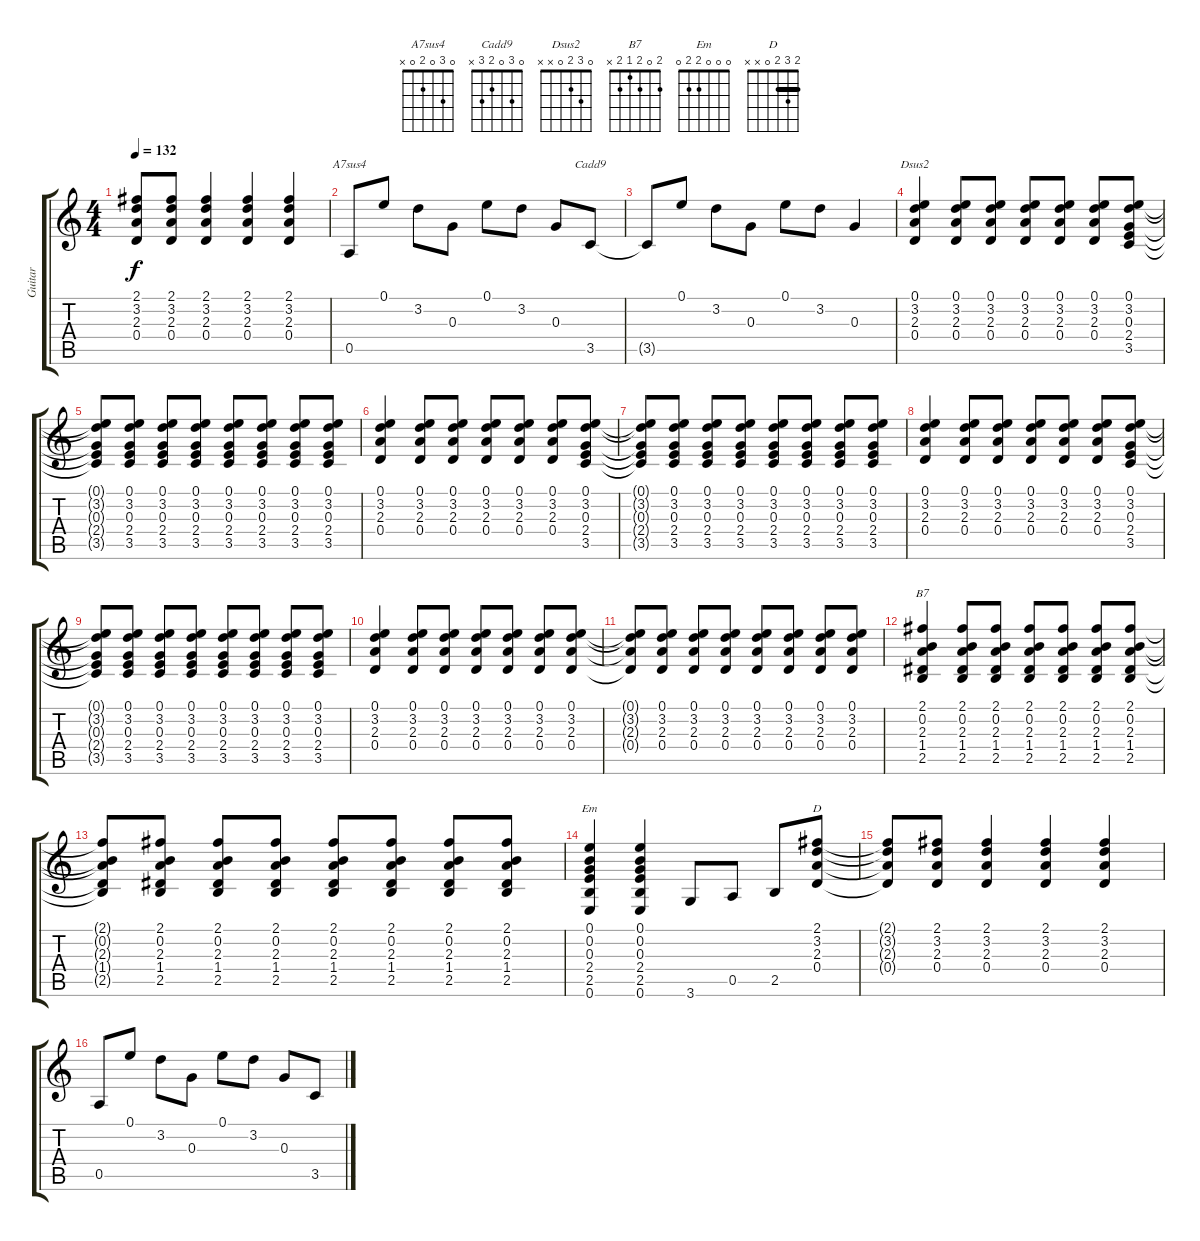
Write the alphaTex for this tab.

\track ("Guitar" "Guitar") {instrument distortionguitar}
\staff {score tabs}
\tuning (E4 B3 G3 D3 A2 E2) {hide}
\chord ("A7sus4" 0 3 0 2 0 x)
\chord ("Cadd9" 0 3 0 2 3 x)
\chord ("Dsus2" 0 3 2 0 x x)
\chord ("B7" 2 0 2 1 2 x)
\chord ("Em" 0 0 0 2 2 0)
\chord ("D" 2 3 2 0 x x) {barre 2}
\ts (4 4)
\tempo 132
\clef g2
\ks c
(2.1{t} 3.2{t} 2.3{t} 0.4{t}).8{dy f} (2.1 3.2 2.3 0.4).8 (2.1 3.2 2.3 0.4).4 (2.1 3.2 2.3 0.4).4 (2.1 3.2 2.3 0.4).4 |
0.5.8{ch "A7sus4"} 0.1.8 3.2.8 0.3.8 0.1.8 3.2.8 0.3.8 3.5.8{ch "Cadd9"} |
3.5{t}.8 0.1.8 3.2.8 0.3.8 0.1.8 3.2.8 0.3.4 |
(0.1 3.2 2.3 0.4).4{ch "Dsus2"} (0.1 3.2 2.3 0.4).8 (0.1 3.2 2.3 0.4).8 (0.1 3.2 2.3 0.4).8 (0.1 3.2 2.3 0.4).8 (0.1 3.2 2.3 0.4).8 (0.1 3.2 0.3 2.4 3.5).8 |
(0.1{t} 3.2{t} 0.3{t} 2.4{t} 3.5{t}).8 (0.1 3.2 0.3 2.4 3.5).8 (0.1 3.2 0.3 2.4 3.5).8 (0.1 3.2 0.3 2.4 3.5).8 (0.1 3.2 0.3 2.4 3.5).8 (0.1 3.2 0.3 2.4 3.5).8 (0.1 3.2 0.3 2.4 3.5).8 (0.1 3.2 0.3 2.4 3.5).8 |
(0.1 3.2 2.3 0.4).4 (0.1 3.2 2.3 0.4).8 (0.1 3.2 2.3 0.4).8 (0.1 3.2 2.3 0.4).8 (0.1 3.2 2.3 0.4).8 (0.1 3.2 2.3 0.4).8 (0.1 3.2 0.3 2.4 3.5).8 |
(0.1{t} 3.2{t} 0.3{t} 2.4{t} 3.5{t}).8 (0.1 3.2 0.3 2.4 3.5).8 (0.1 3.2 0.3 2.4 3.5).8 (0.1 3.2 0.3 2.4 3.5).8 (0.1 3.2 0.3 2.4 3.5).8 (0.1 3.2 0.3 2.4 3.5).8 (0.1 3.2 0.3 2.4 3.5).8 (0.1 3.2 0.3 2.4 3.5).8 |
(0.1 3.2 2.3 0.4).4 (0.1 3.2 2.3 0.4).8 (0.1 3.2 2.3 0.4).8 (0.1 3.2 2.3 0.4).8 (0.1 3.2 2.3 0.4).8 (0.1 3.2 2.3 0.4).8 (0.1 3.2 0.3 2.4 3.5).8 |
(0.1{t} 3.2{t} 0.3{t} 2.4{t} 3.5{t}).8 (0.1 3.2 0.3 2.4 3.5).8 (0.1 3.2 0.3 2.4 3.5).8 (0.1 3.2 0.3 2.4 3.5).8 (0.1 3.2 0.3 2.4 3.5).8 (0.1 3.2 0.3 2.4 3.5).8 (0.1 3.2 0.3 2.4 3.5).8 (0.1 3.2 0.3 2.4 3.5).8 |
(0.1 3.2 2.3 0.4).4 (0.1 3.2 2.3 0.4).8 (0.1 3.2 2.3 0.4).8 (0.1 3.2 2.3 0.4).8 (0.1 3.2 2.3 0.4).8 (0.1 3.2 2.3 0.4).8 (0.1 3.2 2.3 0.4).8 |
(0.1{t} 3.2{t} 2.3{t} 0.4{t}).8 (0.1 3.2 2.3 0.4).8 (0.1 3.2 2.3 0.4).8 (0.1 3.2 2.3 0.4).8 (0.1 3.2 2.3 0.4).8 (0.1 3.2 2.3 0.4).8 (0.1 3.2 2.3 0.4).8 (0.1 3.2 2.3 0.4).8 |
(2.1 0.2 2.3 1.4 2.5).4{ch "B7"} (2.1 0.2 2.3 1.4 2.5).8 (2.1 0.2 2.3 1.4 2.5).8 (2.1 0.2 2.3 1.4 2.5).8 (2.1 0.2 2.3 1.4 2.5).8 (2.1 0.2 2.3 1.4 2.5).8 (2.1 0.2 2.3 1.4 2.5).8 |
(2.1{t} 0.2{t} 2.3{t} 1.4{t} 2.5{t}).8 (2.1 0.2 2.3 1.4 2.5).8 (2.1 0.2 2.3 1.4 2.5).8 (2.1 0.2 2.3 1.4 2.5).8 (2.1 0.2 2.3 1.4 2.5).8 (2.1 0.2 2.3 1.4 2.5).8 (2.1 0.2 2.3 1.4 2.5).8 (2.1 0.2 2.3 1.4 2.5).8 |
(0.1 0.2 0.3 2.4 2.5 0.6).4{ch "Em"} (0.1 0.2 0.3 2.4 2.5 0.6).4 3.6.8 0.5.8 2.5.8 (2.1 3.2 2.3 0.4).8{ch "D"} |
(2.1{t} 3.2{t} 2.3{t} 0.4{t}).8 (2.1 3.2 2.3 0.4).8 (2.1 3.2 2.3 0.4).4 (2.1 3.2 2.3 0.4).4 (2.1 3.2 2.3 0.4).4 |
0.5.8 0.1.8 3.2.8 0.3.8 0.1.8 3.2.8 0.3.8 3.5.8
